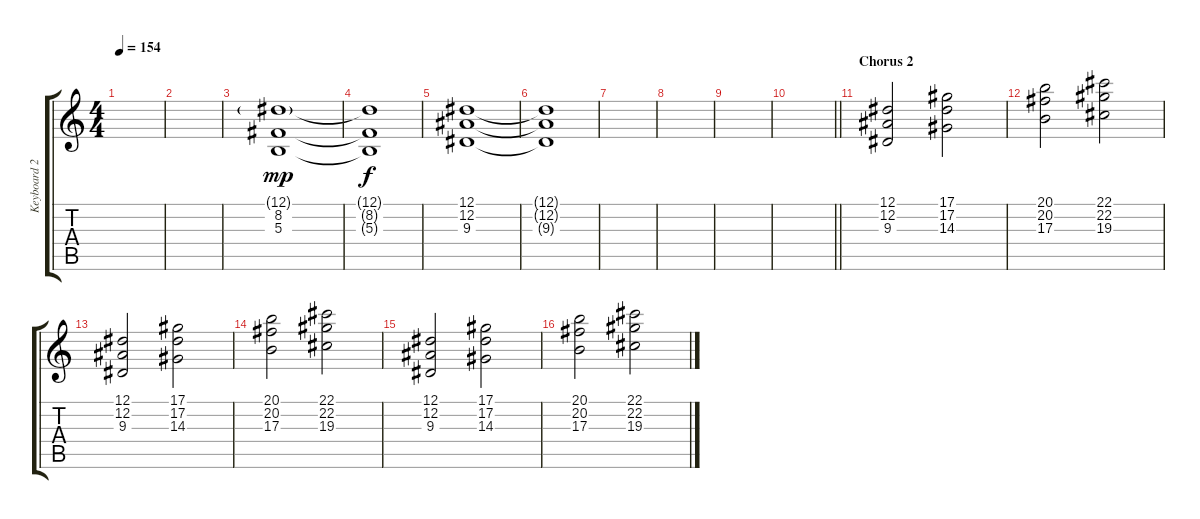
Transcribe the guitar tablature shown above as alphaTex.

\track ("Keyboard 2" "Keyboard 2") {instrument lead2sawtooth}
\staff {score tabs}
\tuning (Eb4 Bb3 Gb3 Db3 Ab2 Db2) {hide}
\ts (4 4)
\tempo 154
\clef g2
\ks c
|
|
(12.1{g} 8.2 5.3).1{dy mp} |
(12.1{t} 8.2{t} 5.3{t}).1{dy f} |
(12.1 12.2 9.3).1 |
(12.1{t} 12.2{t} 9.3{t}).1 |
|
|
|
\barLineRight lightlight
|
\section ("" "Chorus 2")
(12.1 12.2 9.3).2{volume 5} (17.1 17.2 14.3).2 |
(20.1 20.2 17.3).2 (22.1 22.2 19.3).2 |
(12.1 12.2 9.3).2 (17.1 17.2 14.3).2 |
(20.1 20.2 17.3).2 (22.1 22.2 19.3).2 |
(12.1 12.2 9.3).2 (17.1 17.2 14.3).2 |
(20.1 20.2 17.3).2 (22.1 22.2 19.3).2
